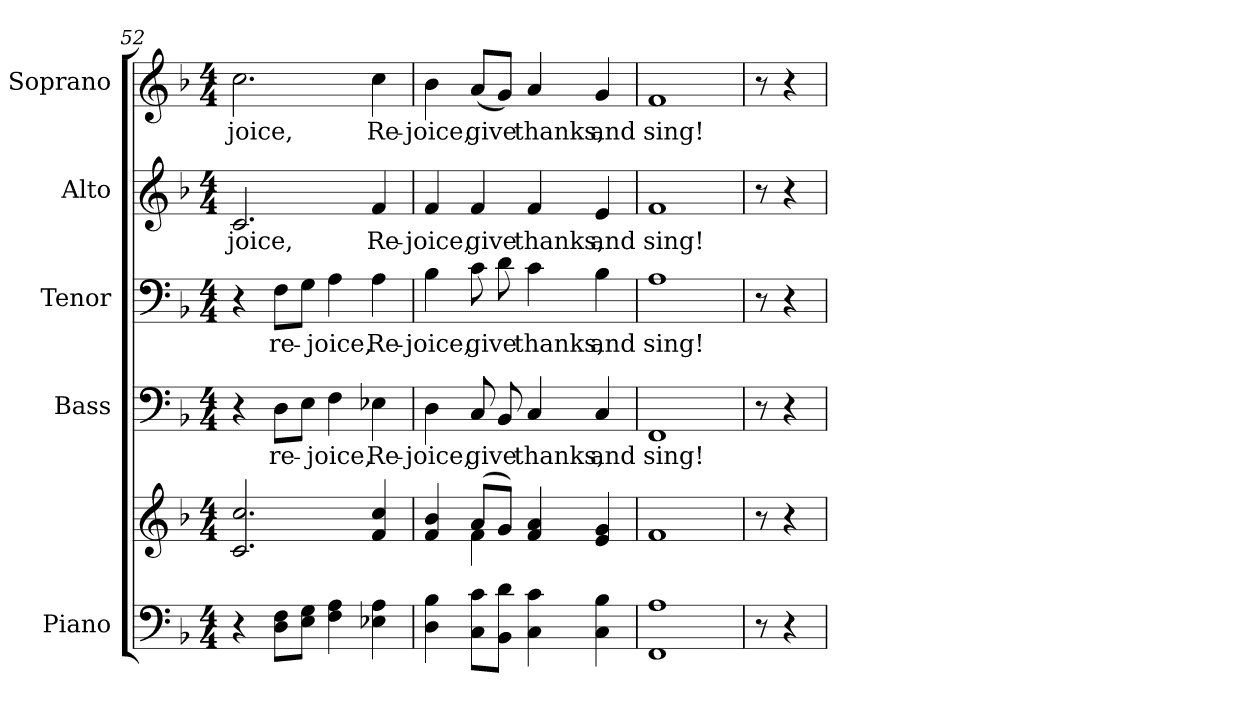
**kern	**kern	**kern	**text	**kern	**text	**kern	**text	**kern	**text
*part5	*part5	*part4	*part4	*part3	*part3	*part2	*part2	*part1	*part1
*staff6	*staff5	*staff4	*staff4	*staff3	*staff3	*staff2	*staff2	*staff1	*staff1
*I"Piano	*	*I"Bass	*	*I"Tenor	*	*I"Alto	*	*I"Soprano	*
*I'Pno.	*	*I'B.	*	*I'T.	*	*I'A.	*	*I'S.	*
!!LO:PB:g=z
*clefF4	*clefG2	*clefF4	*	*clefF4	*	*clefG2	*	*clefG2	*
*k[b-]	*k[b-]	*k[b-]	*	*k[b-]	*	*k[b-]	*	*k[b-]	*
*F:	*F:	*F:	*	*F:	*	*F:	*	*F:	*
*M4/4	*M4/4	*M4/4	*	*M4/4	*	*M4/4	*	*M4/4	*
=52	=52	=52	=52	=52	=52	=52	=52	=52	=52
!	!	!	!	!	!	!	!LO:LY:b:color=#000000	!	!
!	!	!	!	!	!	!	!	!	!LO:LY:b:color=#000000
4r	2.ci/ 2.cci	4r	.	4r	.	2.ci/	-joice,	2.cci\	-joice,
!	!	!	!LO:LY:b:color=#000000	!	!	!	!	!	!
!	!	!	!	!	!LO:LY:b:color=#000000	!	!	!	!
8Di\ 8Fi\L	.	8Di\L	re-	8Fi\L	re-	.	.	.	.
8Ei\ 8Gi\J	.	8Ei\J	.	8Gi\J	.	.	.	.	.
!	!	!	!LO:LY:b:color=#000000	!	!	!	!	!	!
!	!	!	!	!	!LO:LY:b:color=#000000	!	!	!	!
4Fi\ 4Ai	.	4Fi\	-joice,	4Ai\	-joice,	.	.	.	.
!	!	!	!LO:LY:b:color=#000000	!	!	!	!	!	!
!	!	!	!	!	!LO:LY:b:color=#000000	!	!	!	!
!	!	!	!	!	!	!	!LO:LY:b:color=#000000	!	!
!	!	!	!	!	!	!	!	!	!LO:LY:b:color=#000000
4E-Xi\ 4Ai	4fi/ 4cci	4E-Xi\	Re-	4Ai\	Re-	4fi/	Re-	4cci\	Re-
=53	=53	=53	=53	=53	=53	=53	=53	=53	=53
*	*^	*	*	*	*	*	*	*	*
!	!	!	!	!LO:LY:b:color=#000000	!	!	!	!	!	!
!	!	!	!	!	!	!LO:LY:b:color=#000000	!	!	!	!
!	!	!	!	!	!	!	!	!LO:LY:b:color=#000000	!	!
!	!	!	!	!	!	!	!	!	!	!LO:LY:b:color=#000000
4Di\ 4B-i	4fi/ 4b-i	4ryy	4Di\	-joice,	4B-i\	-joice,	4fi/	-joice,	4b-i\	-joice,
!	!	!	!	!LO:LY:b:color=#000000	!	!	!	!	!	!
!	!	!	!	!	!	!LO:LY:b:color=#000000	!	!	!	!
!	!	!	!	!	!	!	!	!LO:LY:b:color=#000000	!	!
!	!	!	!	!	!	!	!	!	!	!LO:LY:b:color=#000000
8Ci\ 8ci\L	(8ai/L	4fi\	8Ci/	give	8ci\	give	4fi/	give	(8ai/L	give
8BB-i\ 8di\J	8gi/J)	.	8BB-i/	.	8di\	.	.	.	8gi/J)	.
!	!	!	!	!LO:LY:b:color=#000000	!	!	!	!	!	!
!	!	!	!	!	!	!LO:LY:b:color=#000000	!	!	!	!
!	!	!	!	!	!	!	!	!LO:LY:b:color=#000000	!	!
!	!	!	!	!	!	!	!	!	!	!LO:LY:b:color=#000000
4Ci\ 4ci	4fi/ 4ai	2ryy	4Ci/	thanks,	4ci\	thanks,	4fi/	thanks,	4ai/	thanks,
!	!	!	!	!LO:LY:b:color=#000000	!	!	!	!	!	!
!	!	!	!	!	!	!LO:LY:b:color=#000000	!	!	!	!
!	!	!	!	!	!	!	!	!LO:LY:b:color=#000000	!	!
!	!	!	!	!	!	!	!	!	!	!LO:LY:b:color=#000000
4Ci\ 4B-i	4ei/ 4gi	.	4Ci/	and	4B-i\	and	4ei/	and	4gi/	and
*	*v	*v	*	*	*	*	*	*	*	*
!!LO:PB:g=z
=54	=54	=54	=54	=54	=54	=54	=54	=54	=54
!	!	!	!LO:LY:b:color=#000000	!	!	!	!	!	!
!	!	!	!	!	!LO:LY:b:color=#000000	!	!	!	!
!	!	!	!	!	!	!	!LO:LY:b:color=#000000	!	!
!	!	!	!	!	!	!	!	!	!LO:LY:b:color=#000000
1FFi 1Ai	1fi	1FFi	sing!	1Ai	sing!	1fi	sing!	1fi	sing!
=55	=55	=55	=55	=55	=55	=55	=55	=55	=55
8r	8r	8r	.	8r	.	8r	.	8r	.
4r	4r	4r	.	4r	.	4r	.	4r	.
=	=	=	=	=	=	=	=	=	=
*-	*-	*-	*-	*-	*-	*-	*-	*-	*-
